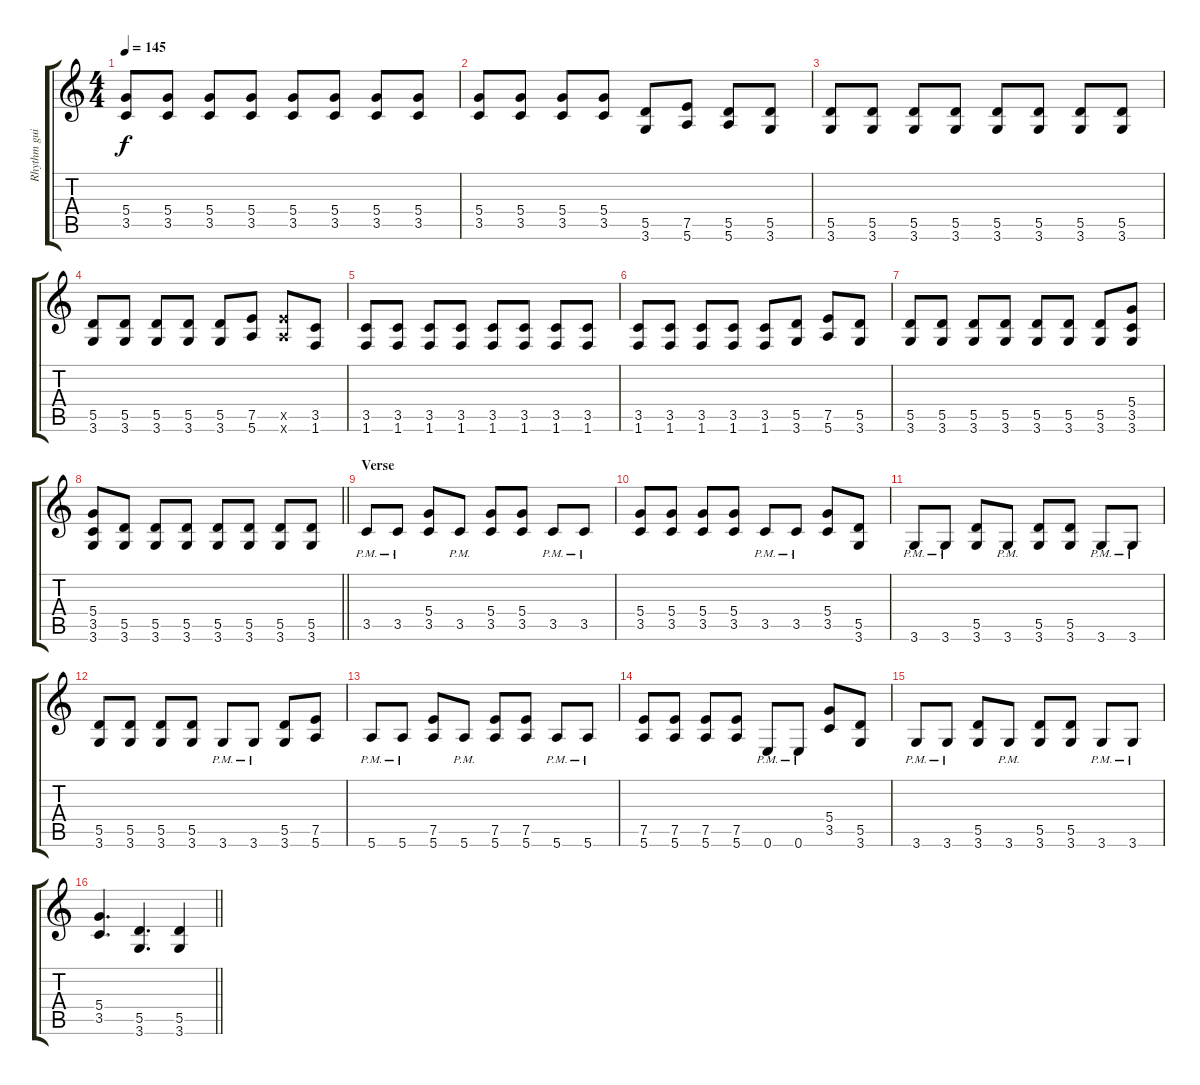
\track ("Rhythm guitar" "Rhythm gui") {instrument distortionguitar}
\staff {score tabs}
\tuning (E4 B3 G3 D3 A2 E2) {hide}
\ts (4 4)
\tempo 145
\clef g2
\ks c
(5.4 3.5).8{dy f} (5.4 3.5).8 (5.4 3.5).8 (5.4 3.5).8 (5.4 3.5).8 (5.4 3.5).8 (5.4 3.5).8 (5.4 3.5).8 |
(5.4 3.5).8 (5.4 3.5).8 (5.4 3.5).8 (5.4 3.5).8 (5.5 3.6).8 (7.5 5.6).8 (5.5 5.6).8 (5.5 3.6).8 |
(5.5 3.6).8 (5.5 3.6).8 (5.5 3.6).8 (5.5 3.6).8 (5.5 3.6).8 (5.5 3.6).8 (5.5 3.6).8 (5.5 3.6).8 |
(5.5 3.6).8 (5.5 3.6).8 (5.5 3.6).8 (5.5 3.6).8 (5.5 3.6).8 (7.5 5.6).8 (7.5{x} 5.6{x}).8 (3.5 1.6).8 |
(3.5 1.6).8 (3.5 1.6).8 (3.5 1.6).8 (3.5 1.6).8 (3.5 1.6).8 (3.5 1.6).8 (3.5 1.6).8 (3.5 1.6).8 |
(3.5 1.6).8 (3.5 1.6).8 (3.5 1.6).8 (3.5 1.6).8 (3.5 1.6).8 (5.5 3.6).8 (7.5 5.6).8 (5.5 3.6).8 |
(5.5 3.6).8 (5.5 3.6).8 (5.5 3.6).8 (5.5 3.6).8 (5.5 3.6).8 (5.5 3.6).8 (5.5 3.6).8 (5.4 3.5 3.6).8 |
\barLineRight lightlight
(5.4 3.5 3.6).8 (5.5 3.6).8 (5.5 3.6).8 (5.5 3.6).8 (5.5 3.6).8 (5.5 3.6).8 (5.5 3.6).8 (5.5 3.6).8 |
\section ("" "Verse")
3.5{pm}.8 3.5{pm}.8 (5.4 3.5).8 3.5{pm}.8 (5.4 3.5).8 (5.4 3.5).8 3.5{pm}.8 3.5{pm}.8 |
(5.4 3.5).8 (5.4 3.5).8 (5.4 3.5).8 (5.4 3.5).8 3.5{pm}.8 3.5{pm}.8 (5.4 3.5).8 (5.5 3.6).8 |
3.6{pm}.8 3.6{pm}.8 (5.5 3.6).8 3.6{pm}.8 (5.5 3.6).8 (5.5 3.6).8 3.6{pm}.8 3.6{pm}.8 |
(5.5 3.6).8 (5.5 3.6).8 (5.5 3.6).8 (5.5 3.6).8 3.6{pm}.8 3.6{pm}.8 (5.5 3.6).8 (7.5 5.6).8 |
5.6{pm}.8 5.6{pm}.8 (7.5 5.6).8 5.6{pm}.8 (7.5 5.6).8 (7.5 5.6).8 5.6{pm}.8 5.6{pm}.8 |
(7.5 5.6).8 (7.5 5.6).8 (7.5 5.6).8 (7.5 5.6).8 0.6{pm}.8 0.6{pm}.8 (5.4 3.5).8 (5.5 3.6).8 |
3.6{pm}.8 3.6{pm}.8 (5.5 3.6).8 3.6{pm}.8 (5.5 3.6).8 (5.5 3.6).8 3.6{pm}.8 3.6{pm}.8 |
\barLineRight lightlight
(5.4 3.5).4{d} (5.5 3.6).4{d} (5.5 3.6).4
